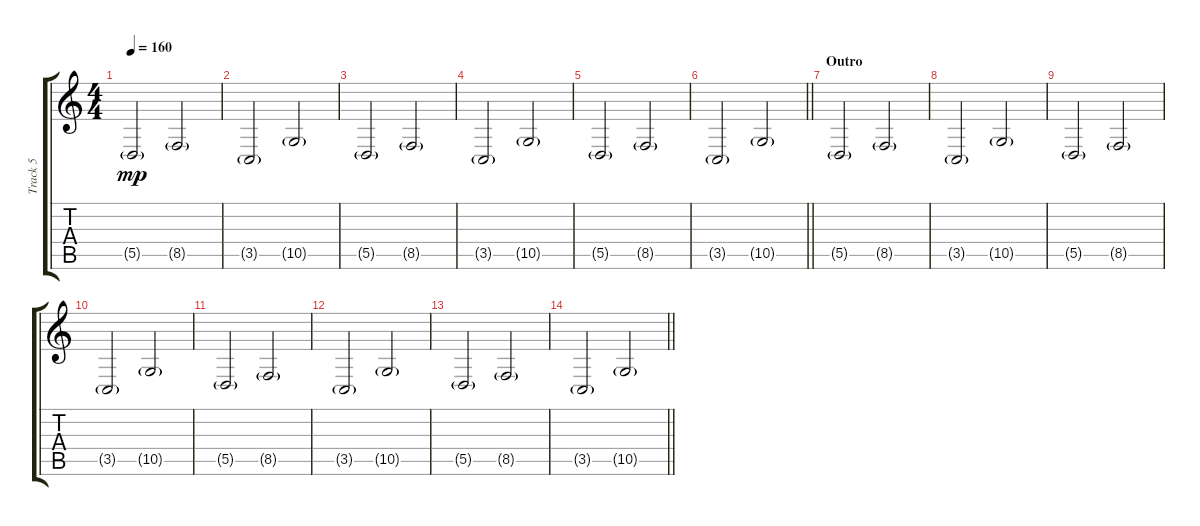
\track ("Track 5" "Track 5") {instrument lead1square}
\staff {score tabs}
\tuning (E4 B3 G3 D3 A2 E2) {hide}
\ts (4 4)
\tempo 160
\clef g2
\ks c
5.5{g}.2{dy mp} 8.5{g}.2 |
3.5{g}.2 10.5{g}.2 |
5.5{g}.2 8.5{g}.2 |
3.5{g}.2 10.5{g}.2 |
5.5{g}.2 8.5{g}.2 |
\barLineRight lightlight
3.5{g}.2 10.5{g}.2 |
\section ("" "Outro")
5.5{g}.2 8.5{g}.2 |
3.5{g}.2 10.5{g}.2 |
5.5{g}.2 8.5{g}.2 |
3.5{g}.2 10.5{g}.2 |
5.5{g}.2 8.5{g}.2 |
3.5{g}.2 10.5{g}.2 |
5.5{g}.2 8.5{g}.2 |
\barLineRight lightlight
3.5{g}.2 10.5{g}.2
